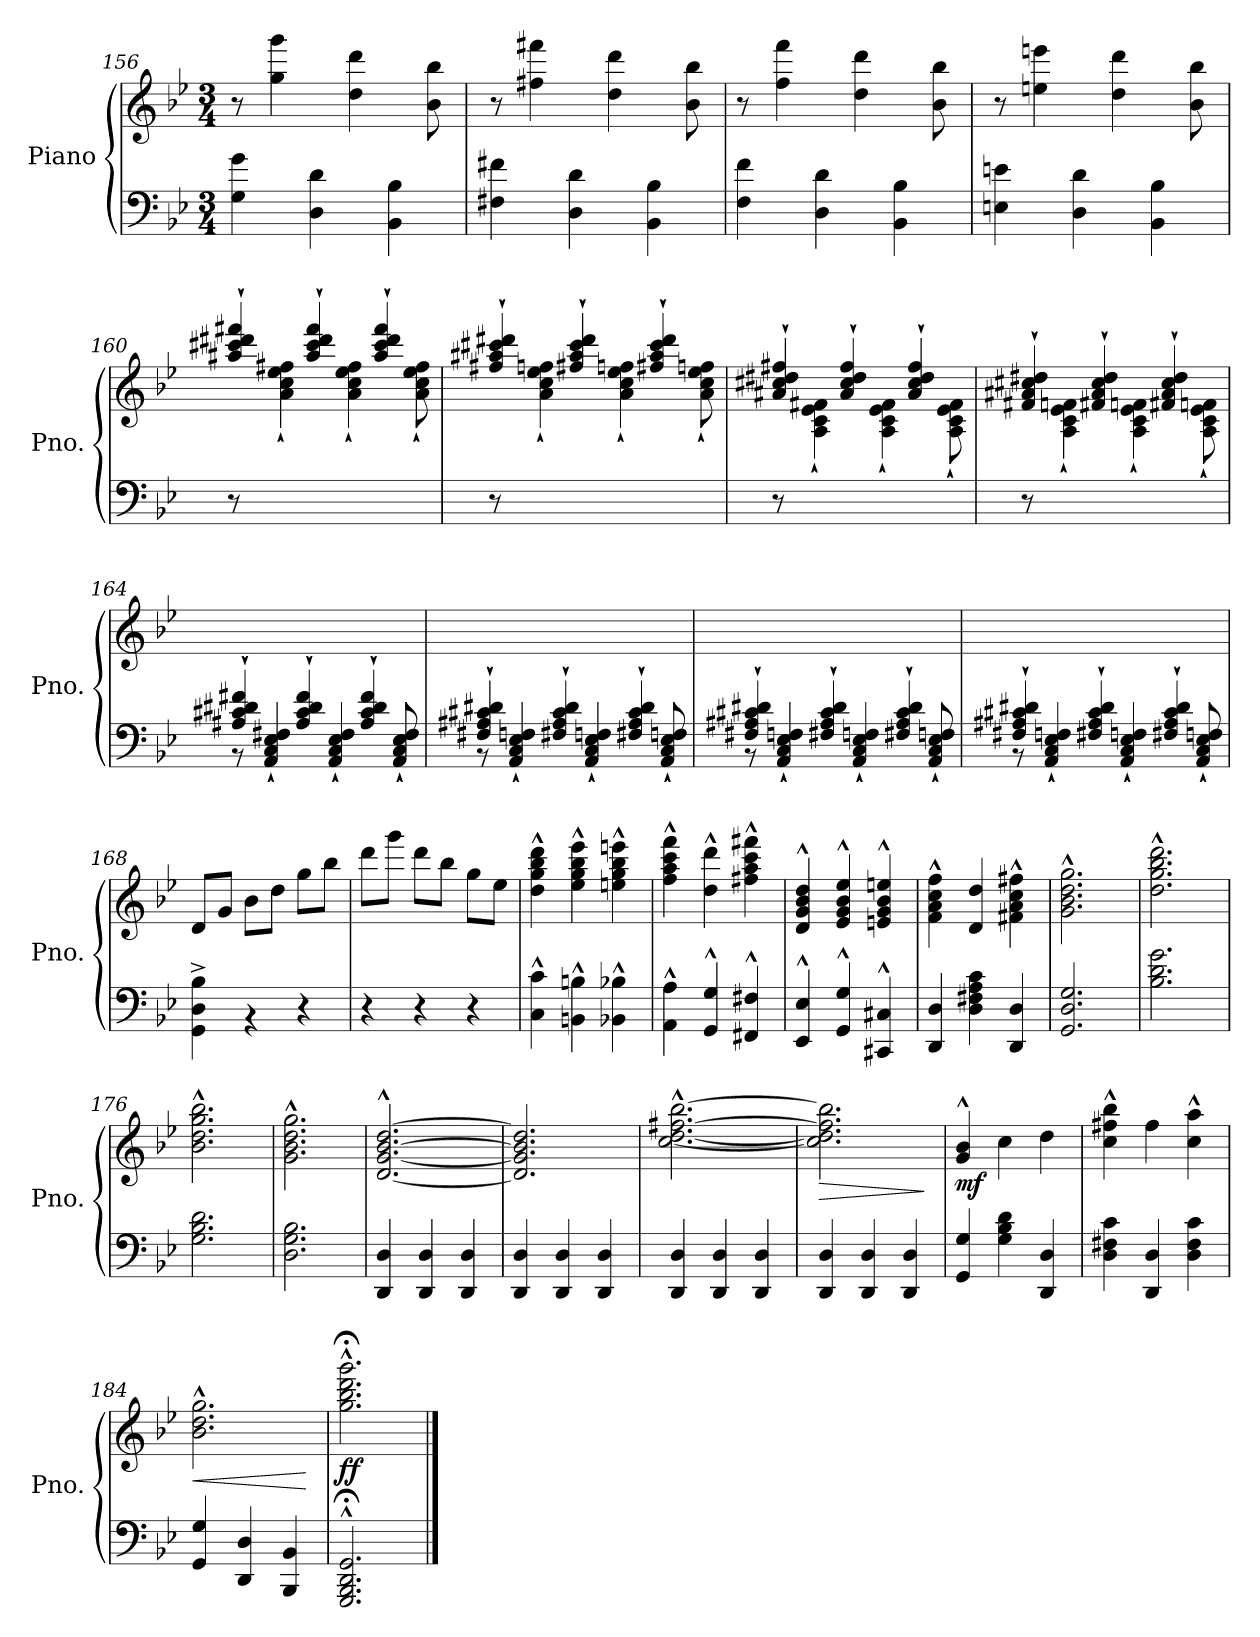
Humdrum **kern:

**kern	**kern	**dynam
*part1	*part1	*part1
*staff2	*staff1	*staff1/2
*I"Piano	*	*
*I'Pno.	*	*
*clefF4	*clefG2	*
*k[b-e-]	*k[b-e-]	*
*M3/4	*M3/4	*
=156	=156	=156
4G\ 4g\	8r	.
.	4gg\ 4ggg\	.
4D\ 4d\	.	.
.	4dd\ 4ddd\	.
4BB-\ 4B-\	.	.
.	8b-\ 8bb-\	.
!!LO:LB:g=z
=157	=157	=157
4F#X\ 4f#X\	8r	.
.	4ff#X\ 4fff#X\	.
4D\ 4d\	.	.
.	4dd\ 4ddd\	.
4BB-\ 4B-\	.	.
.	8b-\ 8bb-\	.
=158	=158	=158
4F\ 4f\	8r	.
.	4ff\ 4fff\	.
4D\ 4d\	.	.
.	4dd\ 4ddd\	.
4BB-\ 4B-\	.	.
.	8b-\ 8bb-\	.
=159	=159	=159
4En\ 4en\	8r	.
.	4een\ 4eeen\	.
4D\ 4d\	.	.
.	4dd\ 4ddd\	.
4BB-\ 4B-\	.	.
.	8b-\ 8bb-\	.
=160	=160	=160
*	*^	*
8r	4aa#X/` 4ccc#X/` 4ddd#X/` 4fff#X/`	8ryy	.
2ryy	.	4a\` 4cc\` 4ee-\` 4ff#X\`	.
.	4aa#/` 4ccc#/` 4ddd#/` 4fff#/`	.	.
.	.	4a\` 4cc\` 4ee-\` 4ff#\`	.
.	4aa#/` 4ccc#/` 4ddd#/` 4fff#/`	.	.
8ryy	.	8a\` 8cc\` 8ee-\` 8ff#\`	.
!!LO:LB:g=z	!!
=161	=161	=161	=161
8r	4ff#X/` 4aa#X/` 4ccc#X/` 4ddd#X/`	8ryy	.
2ryy	.	4a\` 4cc\` 4ee-\` 4ff\`	.
.	4ff#/` 4aa#/` 4ccc#/` 4ddd#/`	.	.
.	.	4a\` 4cc\` 4ee-\` 4ff\`	.
.	4ff#/` 4aa#/` 4ccc#/` 4ddd#/`	.	.
8ryy	.	8a\` 8cc\` 8ee-\` 8ff\`	.
=162	=162	=162	=162
8r	4a#X/` 4cc#X/` 4dd#X/` 4ff#X/`	8ryy	.
2ryy	.	4A\` 4c\` 4e-\` 4f#X\`	.
.	4a#/` 4cc#/` 4dd#/` 4ff#/`	.	.
.	.	4A\` 4c\` 4e-\` 4f#\`	.
.	4a#/` 4cc#/` 4dd#/` 4ff#/`	.	.
8ryy	.	8A\` 8c\` 8e-\` 8f#\`	.
=163	=163	=163	=163
8r	4f#X/` 4a#X/` 4cc#X/` 4dd#X/`	8ryy	.
2ryy	.	4A\` 4c\` 4e-\` 4f\`	.
.	4f#/` 4a#/` 4cc#/` 4dd#/`	.	.
.	.	4A\` 4c\` 4e-\` 4f\`	.
.	4f#/` 4a#/` 4cc#/` 4dd#/`	.	.
8ryy	.	8A\` 8c\` 8e-\` 8f\`	.
*	*v	*v	*
!!LO:LB:g=z
=164	=164	=164
*^	*	*
4A#X/` 4c#X/` 4d#X/` 4f#X/`	8r	2.ryy	.
.	4AA/` 4C/` 4E-/` 4F#X/`	.	.
4A#/` 4c#/` 4d#/` 4f#/`	.	.	.
.	4AA/` 4C/` 4E-/` 4F#/`	.	.
4A#/` 4c#/` 4d#/` 4f#/`	.	.	.
.	8AA/` 8C/` 8E-/` 8F#/`	.	.
=165	=165	=165	=165
4F#X/` 4A#X/` 4c#X/` 4d#X/`	8r	2.ryy	.
.	4AA/` 4C/` 4E-/` 4F/`	.	.
4F#/` 4A#/` 4c#/` 4d#/`	.	.	.
.	4AA/` 4C/` 4E-/` 4F/`	.	.
4F#/` 4A#/` 4c#/` 4d#/`	.	.	.
.	8AA/` 8C/` 8E-/` 8F/`	.	.
=166	=166	=166	=166
4F#X/` 4A#X/` 4c#X/` 4d#X/`	8r	2.ryy	.
.	4AA/` 4C/` 4E-/` 4F/`	.	.
4F#/` 4A#/` 4c#/` 4d#/`	.	.	.
.	4AA/` 4C/` 4E-/` 4F/`	.	.
4F#/` 4A#/` 4c#/` 4d#/`	.	.	.
.	8AA/` 8C/` 8E-/` 8F/`	.	.
!!LO:LB:g=z
=167	=167	=167	=167
4F#X/` 4A#X/` 4c#X/` 4d#X/`	8r	2.ryy	.
.	4AA/` 4C/` 4E-/` 4F/`	.	.
4F#/` 4A#/` 4c#/` 4d#/`	.	.	.
.	4AA/` 4C/` 4E-/` 4F/`	.	.
4F#/` 4A#/` 4c#/` 4d#/`	.	.	.
.	8AA/` 8C/` 8E-/` 8F/`	.	.
*v	*v	*	*
=168	=168	=168
4GG\^ 4D\^ 4B-\^	8d/L	.
.	8g/J	.
4rBB	8b-\L	.
.	8dd\J	.
4r	8gg\L	.
.	8bb-\J	.
=169	=169	=169
4r	8ddd\L	.
.	8ggg\J	.
4r	8ddd\L	.
.	8bb-\J	.
4r	8gg\L	.
.	8ee-\J	.
=170	=170	=170
4C\^^ 4c\^^	4dd\^^ 4gg\^^ 4bb-\^^ 4ddd\^^	.
4BBn\^^ 4Bn\^^	4ee-\^^ 4gg\^^ 4bb-\^^ 4eee-\^^	.
4BB-X\^^ 4B-X\^^	4een\^^ 4gg\^^ 4bb-\^^ 4eeen\^^	.
=171	=171	=171
4AA\^^ 4A\^^	4ff\^^ 4aa\^^ 4ccc\^^ 4fff\^^	.
4GG/^^ 4G/^^	4dd\^^ 4ddd\^^	.
4FF#X/^^ 4F#X/^^	4ff#X\^^ 4aa\^^ 4ccc\^^ 4fff#X\^^	.
=172	=172	=172
4EE-/^^ 4E-/^^	4d/^^ 4g/^^ 4b-/^^ 4dd/^^	.
4GG/^^ 4G/^^	4e-/^^ 4g/^^ 4b-/^^ 4ee-/^^	.
4CC#X/^^ 4C#X/^^	4en/^^ 4g/^^ 4b-/^^ 4een/^^	.
!!LO:PB:g=z
=173	=173	=173
4DD/ 4D/	4f\^^ 4a\^^ 4cc\^^ 4ff\^^	.
4D\ 4F#X\ 4A\ 4c\	4d/ 4dd/	.
4DD/ 4D/	4f#X\^^ 4a\^^ 4cc\^^ 4ff#X\^^	.
=174	=174	=174
2.GG/ 2.D/ 2.G/	2.g\^^ 2.b-\^^ 2.dd\^^ 2.gg\^^	.
=175	=175	=175
2.B-\ 2.d\ 2.g\	2.dd\^^ 2.gg\^^ 2.bb-\^^ 2.ddd\^^	.
=176	=176	=176
2.G\ 2.B-\ 2.d\	2.b-\^^ 2.dd\^^ 2.gg\^^ 2.bb-\^^	.
!!LO:LB:g=z
=177	=177	=177
2.D\ 2.G\ 2.B-\	2.g\^^ 2.b-\^^ 2.dd\^^ 2.gg\^^	.
=178	=178	=178
4DD/ 4D/	[2.d/^^ [2.g/^^ [2.b-/^^ [2.dd/^^	.
4DD/ 4D/	.	.
4DD/ 4D/	.	.
=179	=179	=179
4DD/ 4D/	2.d/] 2.g/] 2.b-/] 2.dd/]	.
4DD/ 4D/	.	.
4DD/ 4D/	.	.
=180	=180	=180
4DD/ 4D/	[2.cc\^^ [2.dd\^^ [2.ff#X\^^ [2.bb-\^^	.
4DD/ 4D/	.	.
4DD/ 4D/	.	.
!!LO:LB:g=z
=181	=181	=181
!	!	!LO:HP:b
4DD/ 4D/	2.cc\] 2.dd\] 2.ff#\] 2.bb-\]	>
4DD/ 4D/	.	.
4DD/ 4D/	.	.
.	.	]
=182	=182	=182
!	!	!LO:DY:b
4GG/ 4G/	4g/^^ 4b-/^^	mf
4G\ 4B-\ 4d\	4cc\	.
4DD/ 4D/	4dd\	.
=183	=183	=183
4D\ 4F#X\ 4c\	4cc\^^ 4ff#X\^^ 4bb-\^^	.
4DD/ 4D/	4ff#\	.
4D\ 4F#\ 4c\	4cc\^^ 4aa\^^	.
=184	=184	=184
!	!	!LO:HP:b
4GG/ 4G/	2.b-\^^ 2.dd\^^ 2.gg\^^	<
4DD/ 4D/	.	.
4BBB-/ 4BB-/	.	.
.	.	[
!!LO:LB:g=z
=185	=185	=185
!	!	!LO:DY:b
2.GGG/;<^^ 2.BBB-/;<^^ 2.DD/;<^^ 2.GG/;<^^	2.gg\;<^^ 2.bb-\;<^^ 2.ddd\;<^^ 2.ggg\;<^^	ff
==	==	==
*-	*-	*-
